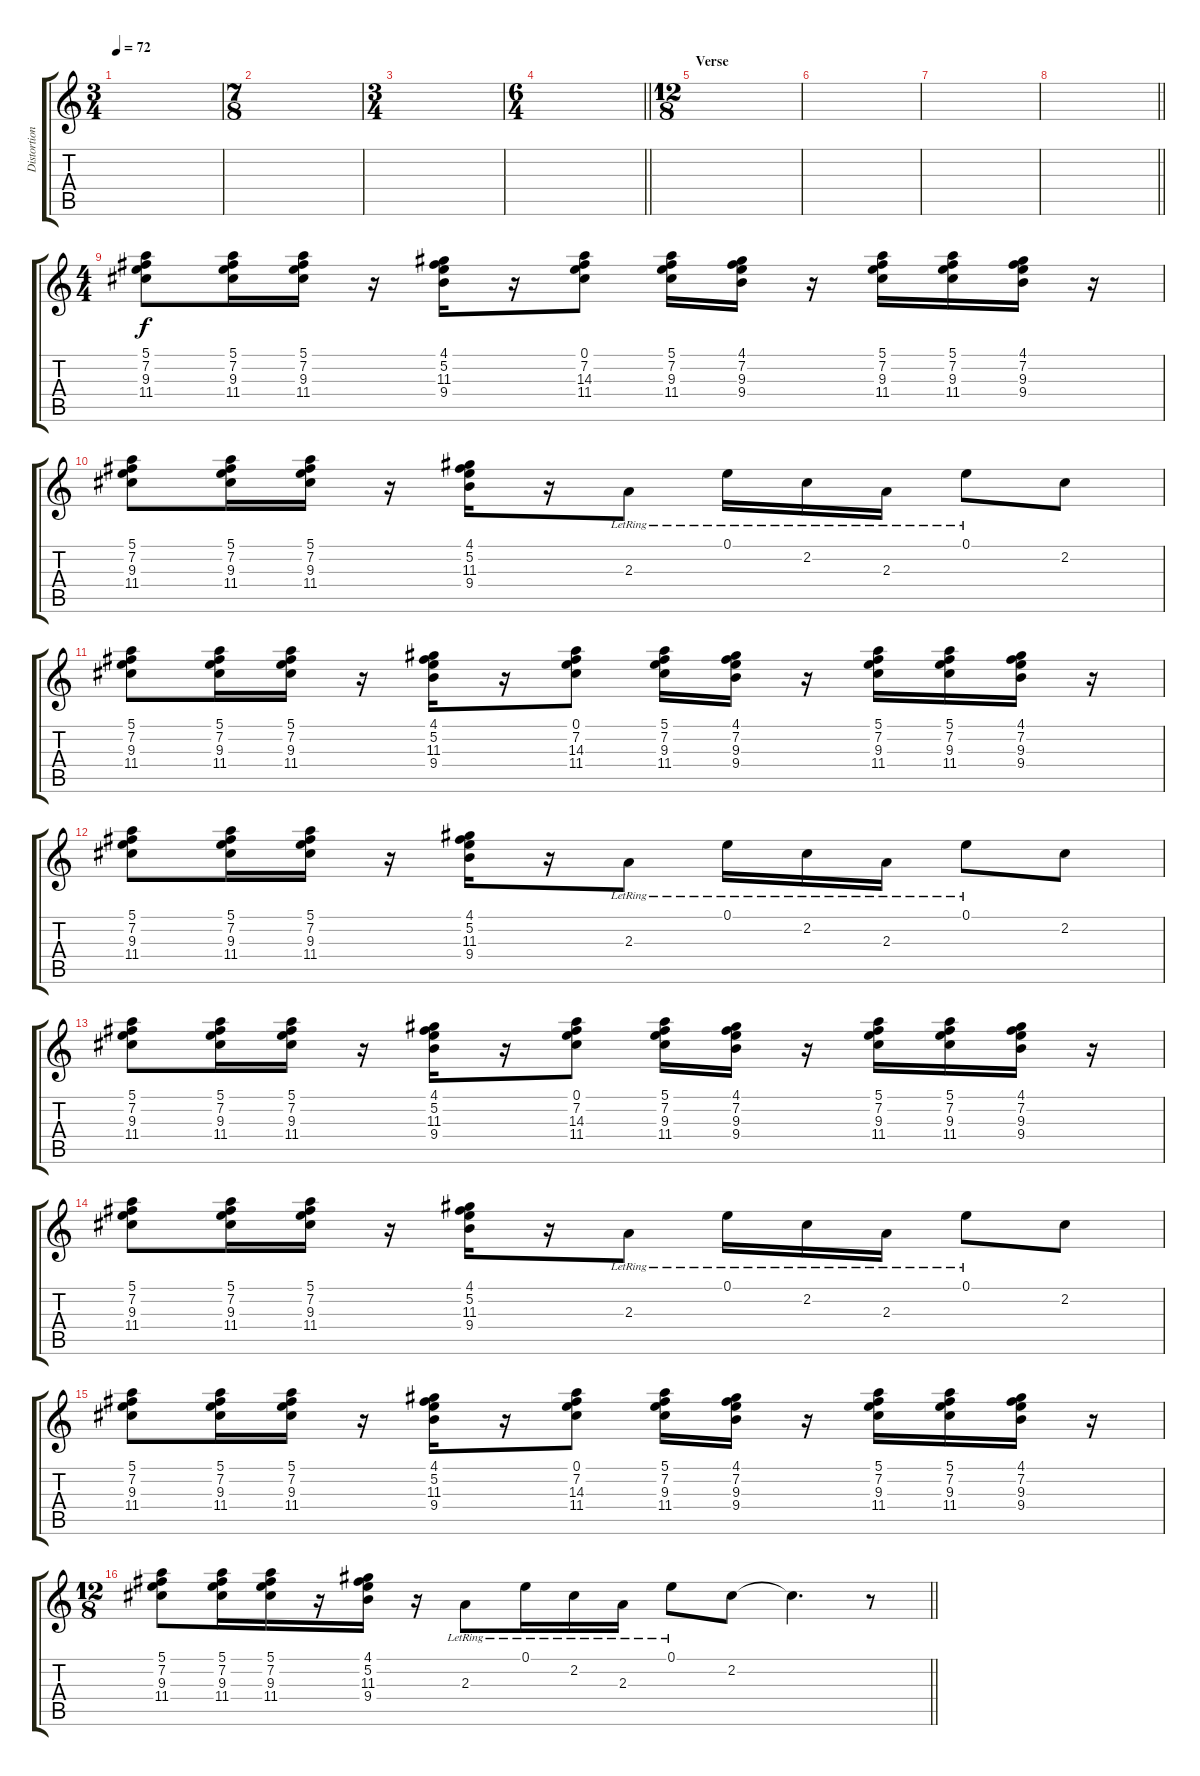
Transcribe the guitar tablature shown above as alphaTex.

\track ("Distortion Guitar" "Distortion") {instrument distortionguitar}
\staff {score tabs}
\tuning (E4 B3 G3 D3 A2 E2) {hide}
\ts (3 4)
\tempo 72
\clef g2
\ks c
|
\ts (7 8)
|
\ts (3 4)
|
\ts (6 4)
\barLineRight lightlight
|
\ts (12 8)
\section ("" "Verse")
|
|
|
\barLineRight lightlight
|
\ts (4 4)
\section ("" "")
(5.1 7.2 9.3 11.4).8 (5.1 7.2 9.3 11.4).16 (5.1 7.2 9.3 11.4).16 r.16 (4.1 5.2 11.3 9.4).16 r.16 (0.1 7.2 14.3 11.4).8 (5.1 7.2 9.3 11.4).16 (4.1 7.2 9.3 9.4).16 r.16 (5.1 7.2 9.3 11.4).16 (5.1 7.2 9.3 11.4).16 (4.1 7.2 9.3 9.4).16 r.16 |
(5.1 7.2 9.3 11.4).8 (5.1 7.2 9.3 11.4).16 (5.1 7.2 9.3 11.4).16 r.16 (4.1 5.2 11.3 9.4).16 r.16 2.3{lr}.8 0.1{lr}.16 2.2{lr}.16 2.3{lr}.16 0.1{lr}.8 2.2.8 |
(5.1 7.2 9.3 11.4).8 (5.1 7.2 9.3 11.4).16 (5.1 7.2 9.3 11.4).16 r.16 (4.1 5.2 11.3 9.4).16 r.16 (0.1 7.2 14.3 11.4).8 (5.1 7.2 9.3 11.4).16 (4.1 7.2 9.3 9.4).16 r.16 (5.1 7.2 9.3 11.4).16 (5.1 7.2 9.3 11.4).16 (4.1 7.2 9.3 9.4).16 r.16 |
(5.1 7.2 9.3 11.4).8 (5.1 7.2 9.3 11.4).16 (5.1 7.2 9.3 11.4).16 r.16 (4.1 5.2 11.3 9.4).16 r.16 2.3{lr}.8 0.1{lr}.16 2.2{lr}.16 2.3{lr}.16 0.1{lr}.8 2.2.8 |
(5.1 7.2 9.3 11.4).8 (5.1 7.2 9.3 11.4).16 (5.1 7.2 9.3 11.4).16 r.16 (4.1 5.2 11.3 9.4).16 r.16 (0.1 7.2 14.3 11.4).8 (5.1 7.2 9.3 11.4).16 (4.1 7.2 9.3 9.4).16 r.16 (5.1 7.2 9.3 11.4).16 (5.1 7.2 9.3 11.4).16 (4.1 7.2 9.3 9.4).16 r.16 |
(5.1 7.2 9.3 11.4).8 (5.1 7.2 9.3 11.4).16 (5.1 7.2 9.3 11.4).16 r.16 (4.1 5.2 11.3 9.4).16 r.16 2.3{lr}.8 0.1{lr}.16 2.2{lr}.16 2.3{lr}.16 0.1{lr}.8 2.2.8 |
(5.1 7.2 9.3 11.4).8 (5.1 7.2 9.3 11.4).16 (5.1 7.2 9.3 11.4).16 r.16 (4.1 5.2 11.3 9.4).16 r.16 (0.1 7.2 14.3 11.4).8 (5.1 7.2 9.3 11.4).16 (4.1 7.2 9.3 9.4).16 r.16 (5.1 7.2 9.3 11.4).16 (5.1 7.2 9.3 11.4).16 (4.1 7.2 9.3 9.4).16 r.16 |
\ts (12 8)
\barLineRight lightlight
(5.1 7.2 9.3 11.4).8 (5.1 7.2 9.3 11.4).16 (5.1 7.2 9.3 11.4).16 r.16 (4.1 5.2 11.3 9.4).16 r.16 2.3{lr}.8 0.1{lr}.16 2.2{lr}.16 2.3{lr}.16 0.1{lr}.8 2.2.8 2.2{t}.4{d} r.8
